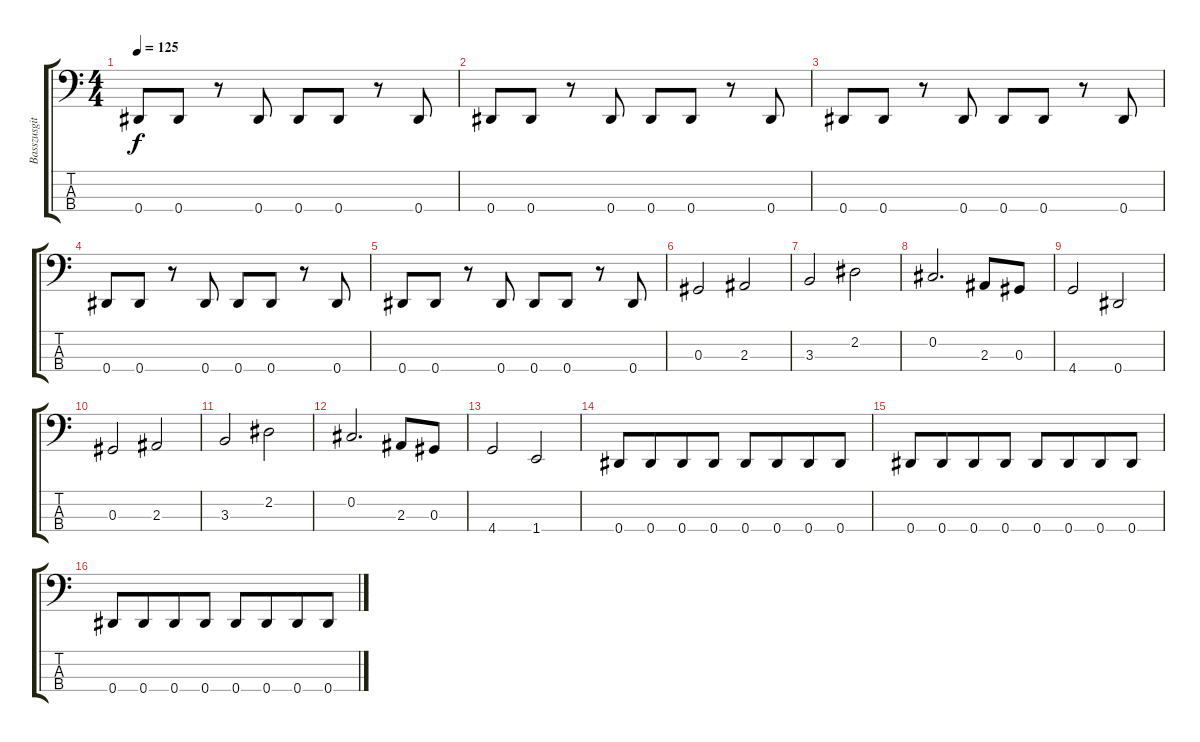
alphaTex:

\track ("Basszusgitár (Barry Sparks)" "Basszusgit") {instrument electricbassfinger}
\staff {score tabs}
\tuning (Gb2 Db2 Ab1 Eb1) {hide}
\ts (4 4)
\tempo 125
\clef f4
\ks c
0.4.8{dy f} 0.4.8 r.8 0.4.8 0.4.8 0.4.8 r.8 0.4.8 |
0.4.8 0.4.8 r.8 0.4.8 0.4.8 0.4.8 r.8 0.4.8 |
0.4.8 0.4.8 r.8 0.4.8 0.4.8 0.4.8 r.8 0.4.8 |
0.4.8 0.4.8 r.8 0.4.8 0.4.8 0.4.8 r.8 0.4.8 |
0.4.8 0.4.8 r.8 0.4.8 0.4.8 0.4.8 r.8 0.4.8 |
0.3.2 2.3.2 |
3.3.2 2.2.2 |
0.2.2{d} 2.3.8 0.3.8 |
4.4.2 0.4.2 |
0.3.2 2.3.2 |
3.3.2 2.2.2 |
0.2.2{d} 2.3.8 0.3.8 |
4.4.2 1.4.2 |
0.4.8 0.4.8{beam merge} 0.4.8 0.4.8 0.4.8 0.4.8{beam merge} 0.4.8 0.4.8 |
0.4.8 0.4.8{beam merge} 0.4.8 0.4.8 0.4.8 0.4.8{beam merge} 0.4.8 0.4.8 |
0.4.8 0.4.8{beam merge} 0.4.8 0.4.8 0.4.8 0.4.8{beam merge} 0.4.8 0.4.8
